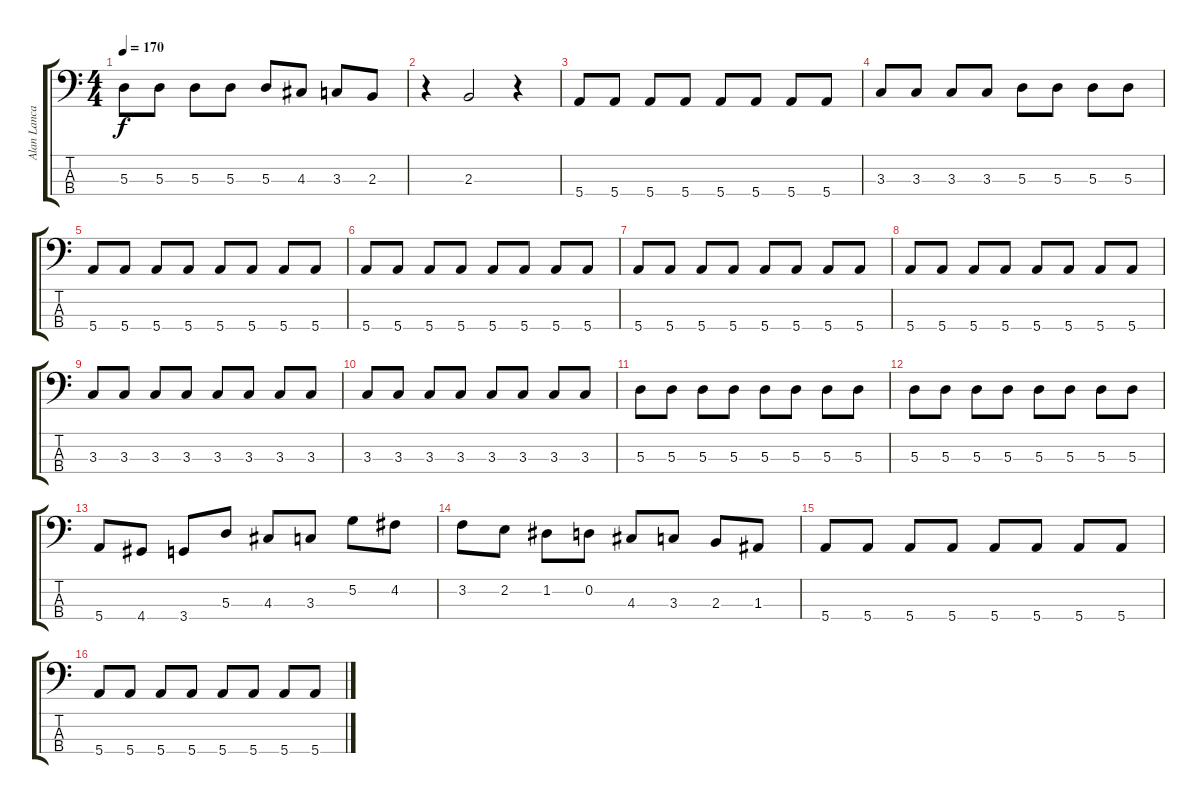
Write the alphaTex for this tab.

\track ("Alan Lancaster" "Alan Lanca") {instrument electricbassfinger}
\staff {score tabs}
\tuning (G2 D2 A1 E1) {hide}
\ts (4 4)
\tempo 170
\clef f4
\ks c
5.3.8{dy f} 5.3.8 5.3.8 5.3.8 5.3.8 4.3.8 3.3.8 2.3.8 |
r.4 2.3.2 r.4 |
5.4.8 5.4.8 5.4.8 5.4.8 5.4.8 5.4.8 5.4.8 5.4.8 |
3.3.8 3.3.8 3.3.8 3.3.8 5.3.8 5.3.8 5.3.8 5.3.8 |
5.4.8 5.4.8 5.4.8 5.4.8 5.4.8 5.4.8 5.4.8 5.4.8 |
5.4.8 5.4.8 5.4.8 5.4.8 5.4.8 5.4.8 5.4.8 5.4.8 |
5.4.8 5.4.8 5.4.8 5.4.8 5.4.8 5.4.8 5.4.8 5.4.8 |
5.4.8 5.4.8 5.4.8 5.4.8 5.4.8 5.4.8 5.4.8 5.4.8 |
3.3.8 3.3.8 3.3.8 3.3.8 3.3.8 3.3.8 3.3.8 3.3.8 |
3.3.8 3.3.8 3.3.8 3.3.8 3.3.8 3.3.8 3.3.8 3.3.8 |
5.3.8 5.3.8 5.3.8 5.3.8 5.3.8 5.3.8 5.3.8 5.3.8 |
5.3.8 5.3.8 5.3.8 5.3.8 5.3.8 5.3.8 5.3.8 5.3.8 |
5.4.8 4.4.8 3.4.8 5.3.8 4.3.8 3.3.8 5.2.8 4.2.8 |
3.2.8 2.2.8 1.2.8 0.2.8 4.3.8 3.3.8 2.3.8 1.3.8 |
5.4.8 5.4.8 5.4.8 5.4.8 5.4.8 5.4.8 5.4.8 5.4.8 |
5.4.8 5.4.8 5.4.8 5.4.8 5.4.8 5.4.8 5.4.8 5.4.8
